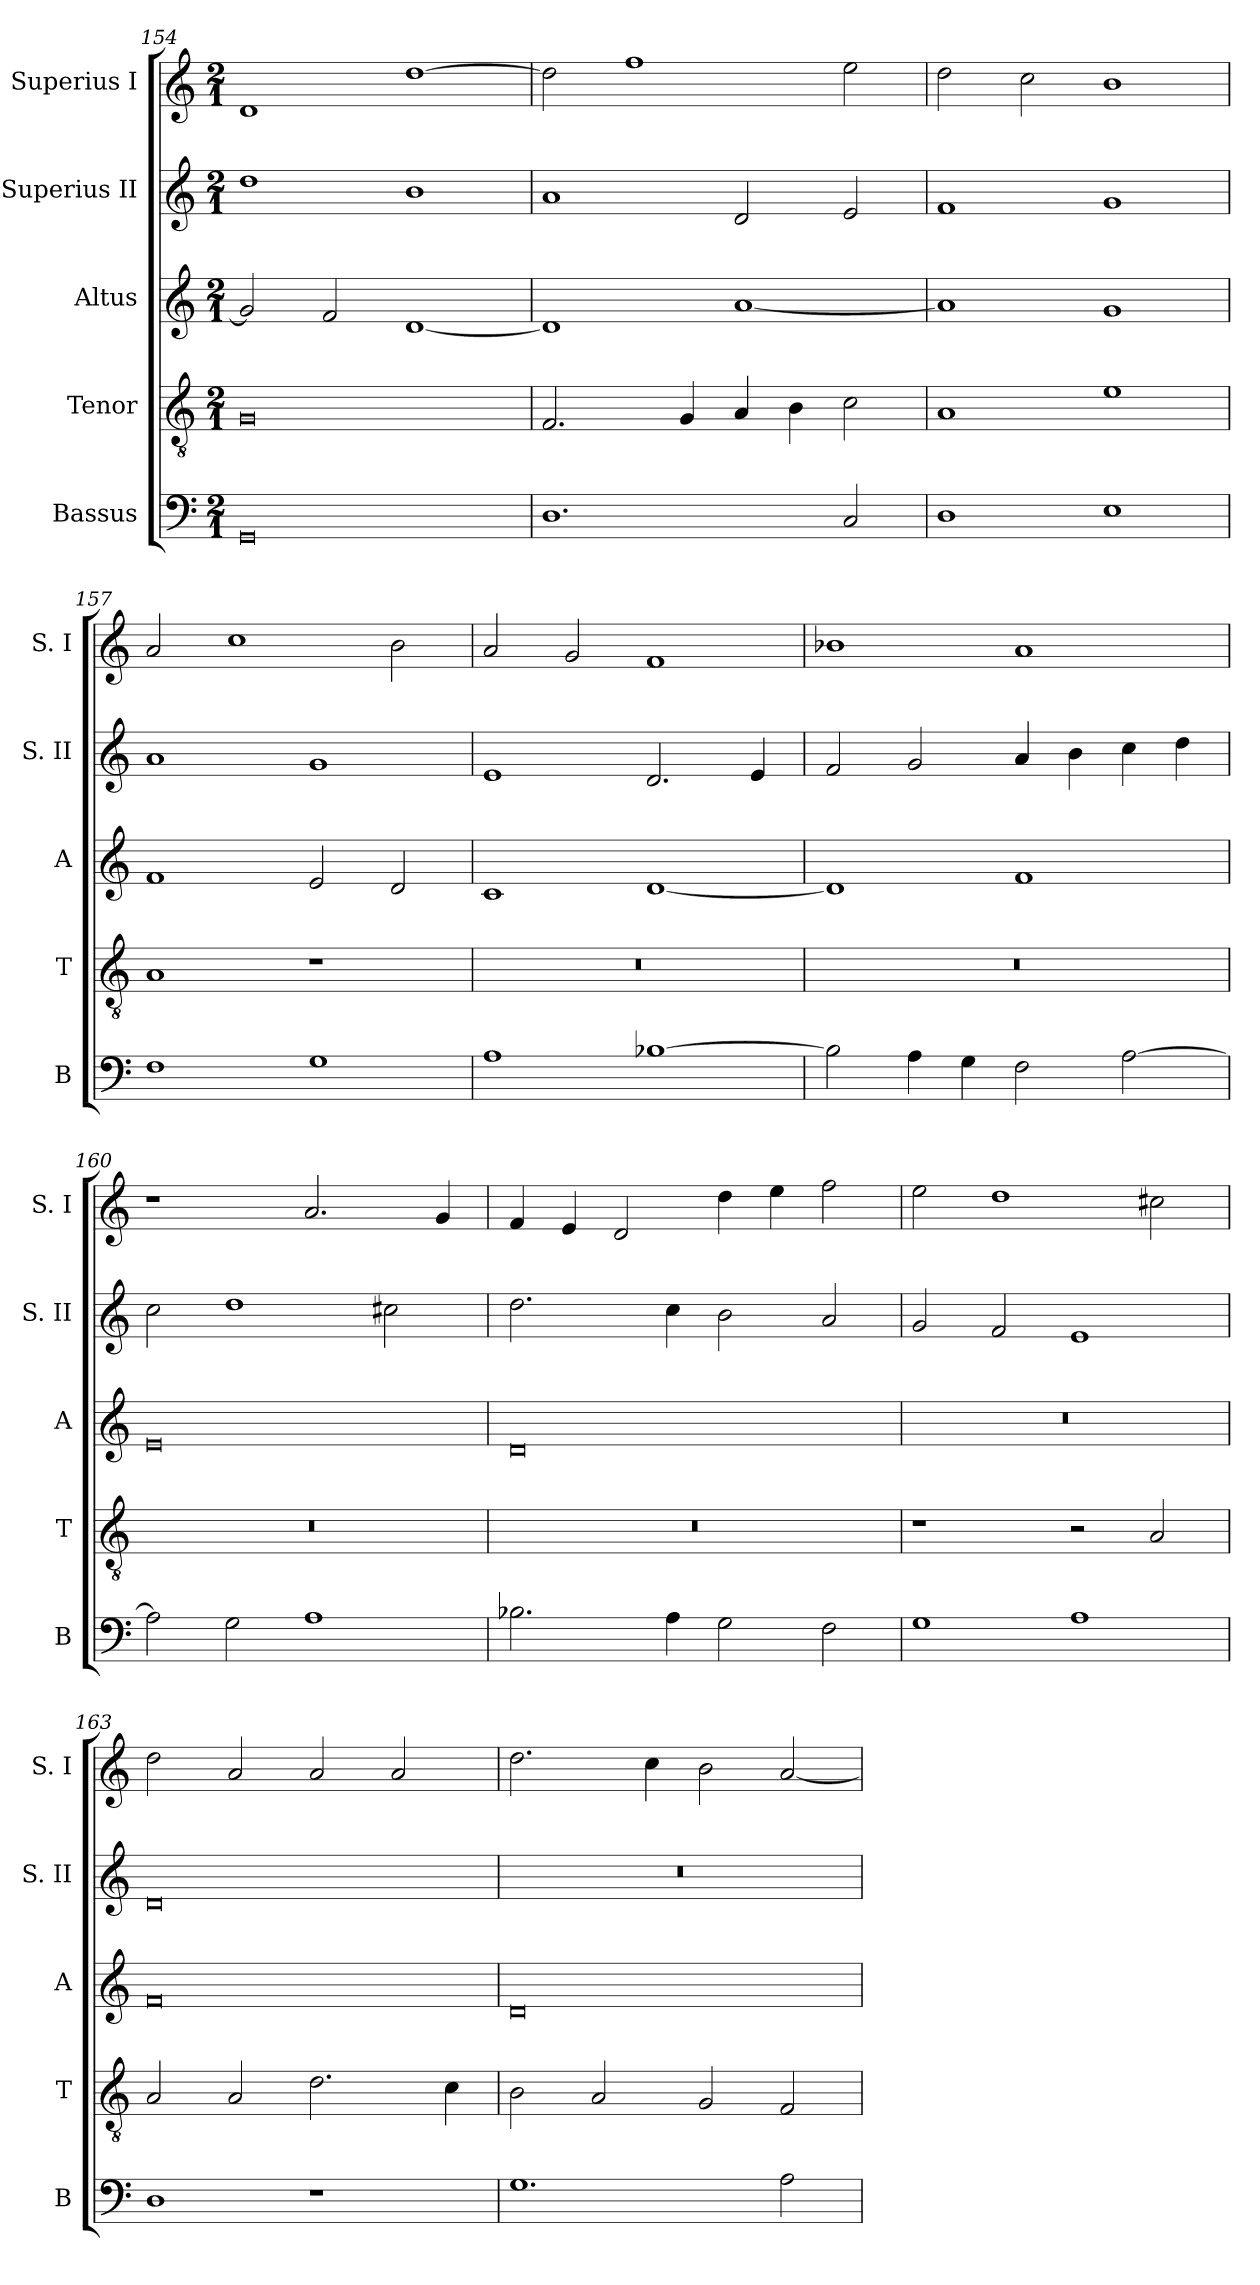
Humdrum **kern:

**kern	**kern	**kern	**kern	**kern
*part5	*part4	*part3	*part2	*part1
*staff5	*staff4	*staff3	*staff2	*staff1
*I"Bassus	*I"Tenor	*I"Altus	*I"Superius II	*I"Superius I
*I'B	*I'T	*I'A	*I'S. II	*I'S. I
*clefF4	*clefGv2	*clefG2	*clefG2	*clefG2
*k[]	*k[]	*k[]	*k[]	*k[]
*C:	*C:	*C:	*C:	*C:
*M2/1	*M2/1	*M2/1	*M2/1	*M2/1
=154	=154	=154	=154	=154
0GG	0G	2g]	1dd	1d
.	.	2f	.	.
.	.	[1d	1b	[1dd
=155	=155	=155	=155	=155
1.D	2.F	1d]	1a	2dd]
.	.	.	.	1ff
.	4G	.	.	.
.	4A	[1a	2d	.
.	4B	.	.	.
2C	2c	.	2e	2ee
=156	=156	=156	=156	=156
1D	1A	1a]	1f	2dd
.	.	.	.	2cc
1E	1e	1g	1g	1b
=157	=157	=157	=157	=157
1F	1A	1f	1a	2a
.	.	.	.	1cc
1G	1r	2e	1g	.
.	.	2d	.	2b
=158	=158	=158	=158	=158
1A	0r	1c	1e	2a
.	.	.	.	2g
[1B-X	.	[1d	2.d	1f
.	.	.	4e	.
=159	=159	=159	=159	=159
2B-]	0r	1d]	2f	1b-X
4A	.	.	2g	.
4G	.	.	.	.
2F	.	1f	4a	1a
.	.	.	4b	.
[2A	.	.	4cc	.
.	.	.	4dd	.
=160	=160	=160	=160	=160
2A]	0r	0e	2cc	1r
2G	.	.	1dd	.
1A	.	.	.	2.a
.	.	.	2cc#X	.
.	.	.	.	4g
=161	=161	=161	=161	=161
2.B-X	0r	0d	2.dd	4f
.	.	.	.	4e
.	.	.	.	2d
4A	.	.	4cc	.
2G	.	.	2b	4dd
.	.	.	.	4ee
2F	.	.	2a	2ff
=162	=162	=162	=162	=162
1G	1r	0r	2g	2ee
.	.	.	2f	1dd
1A	2r	.	1e	.
.	2A	.	.	2cc#X
=163	=163	=163	=163	=163
1D	2A	0f	0d	2dd
.	2A	.	.	2a
1r	2.d	.	.	2a
.	.	.	.	2a
.	4c	.	.	.
=164	=164	=164	=164	=164
1.G	2B	0d	0r	2.dd
.	2A	.	.	.
.	.	.	.	4cc
.	2G	.	.	2b
2A	2F	.	.	[2a
=	=	=	=	=
*-	*-	*-	*-	*-
